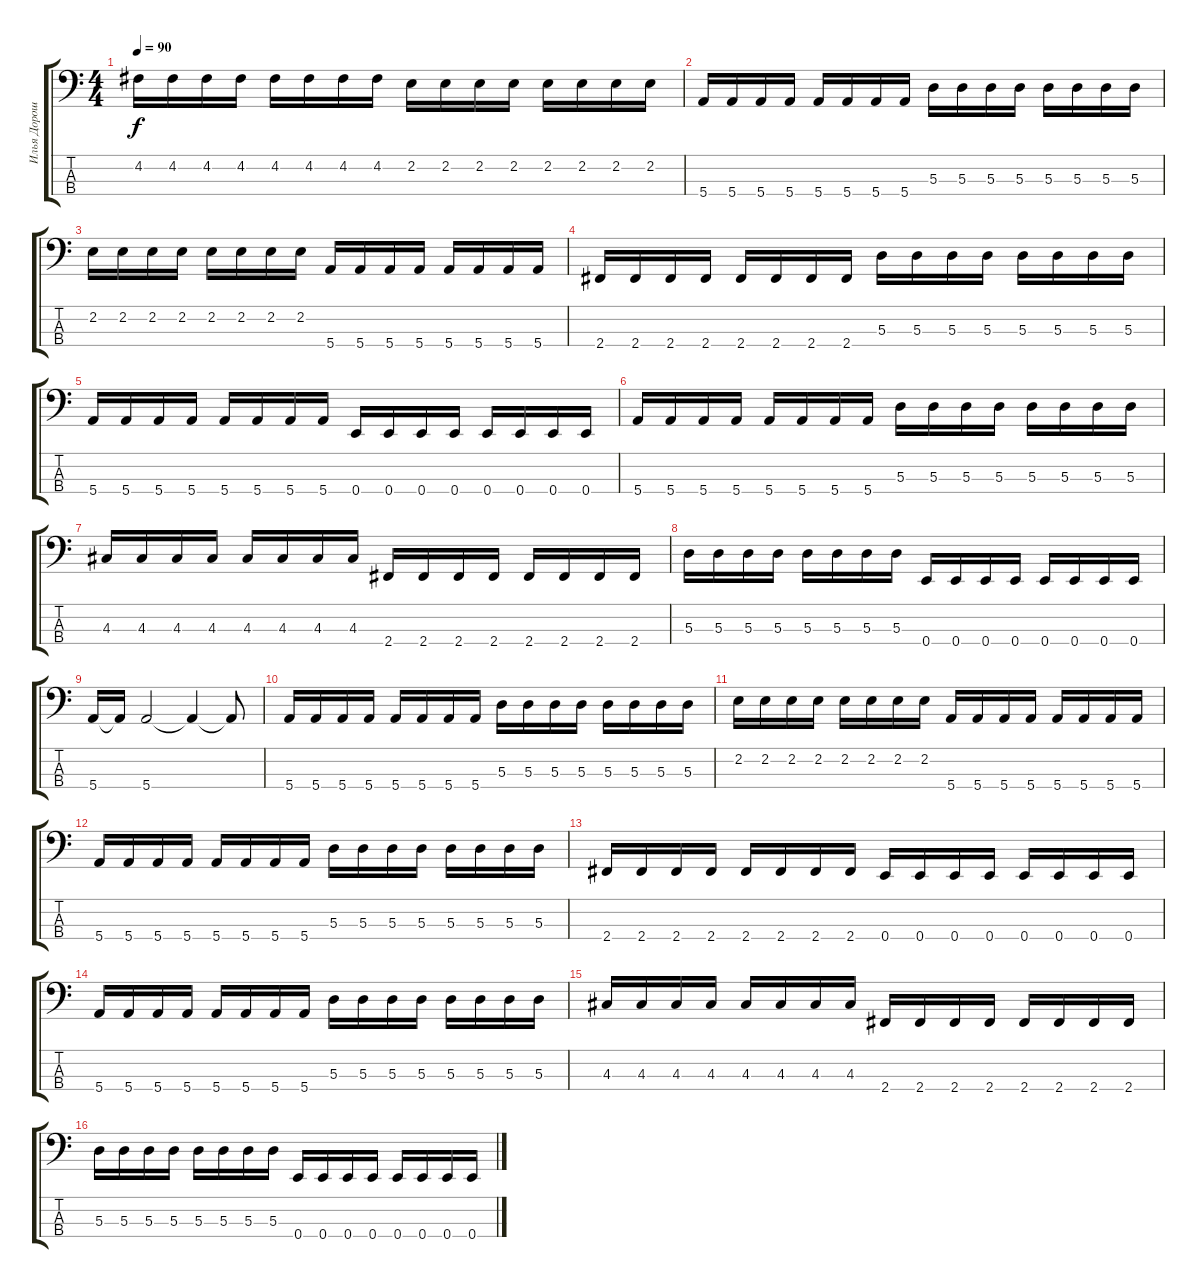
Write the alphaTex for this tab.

\track ("Илья Дорошенико" "Илья Дорош") {instrument electricbassfinger}
\staff {score tabs}
\tuning (G2 D2 A1 E1) {hide}
\ts (4 4)
\tempo 90
\clef f4
\ks c
4.2.16{dy f} 4.2.16 4.2.16 4.2.16 4.2.16 4.2.16 4.2.16 4.2.16 2.2.16 2.2.16 2.2.16 2.2.16 2.2.16 2.2.16 2.2.16 2.2.16 |
5.4.16 5.4.16 5.4.16 5.4.16 5.4.16 5.4.16 5.4.16 5.4.16 5.3.16 5.3.16 5.3.16 5.3.16 5.3.16 5.3.16 5.3.16 5.3.16 |
2.2.16 2.2.16 2.2.16 2.2.16 2.2.16 2.2.16 2.2.16 2.2.16 5.4.16 5.4.16 5.4.16 5.4.16 5.4.16 5.4.16 5.4.16 5.4.16 |
2.4.16 2.4.16 2.4.16 2.4.16 2.4.16 2.4.16 2.4.16 2.4.16 5.3.16 5.3.16 5.3.16 5.3.16 5.3.16 5.3.16 5.3.16 5.3.16 |
5.4.16 5.4.16 5.4.16 5.4.16 5.4.16 5.4.16 5.4.16 5.4.16 0.4.16 0.4.16 0.4.16 0.4.16 0.4.16 0.4.16 0.4.16 0.4.16 |
5.4.16 5.4.16 5.4.16 5.4.16 5.4.16 5.4.16 5.4.16 5.4.16 5.3.16 5.3.16 5.3.16 5.3.16 5.3.16 5.3.16 5.3.16 5.3.16 |
4.3.16 4.3.16 4.3.16 4.3.16 4.3.16 4.3.16 4.3.16 4.3.16 2.4.16 2.4.16 2.4.16 2.4.16 2.4.16 2.4.16 2.4.16 2.4.16 |
5.3.16 5.3.16 5.3.16 5.3.16 5.3.16 5.3.16 5.3.16 5.3.16 0.4.16 0.4.16 0.4.16 0.4.16 0.4.16 0.4.16 0.4.16 0.4.16 |
5.4.16 5.4{t}.16 5.4.2 5.4{t}.4 5.4{t}.8 |
5.4.16 5.4.16 5.4.16 5.4.16 5.4.16 5.4.16 5.4.16 5.4.16 5.3.16 5.3.16 5.3.16 5.3.16 5.3.16 5.3.16 5.3.16 5.3.16 |
2.2.16 2.2.16 2.2.16 2.2.16 2.2.16 2.2.16 2.2.16 2.2.16 5.4.16 5.4.16 5.4.16 5.4.16 5.4.16 5.4.16 5.4.16 5.4.16 |
5.4.16 5.4.16 5.4.16 5.4.16 5.4.16 5.4.16 5.4.16 5.4.16 5.3.16 5.3.16 5.3.16 5.3.16 5.3.16 5.3.16 5.3.16 5.3.16 |
2.4.16 2.4.16 2.4.16 2.4.16 2.4.16 2.4.16 2.4.16 2.4.16 0.4.16 0.4.16 0.4.16 0.4.16 0.4.16 0.4.16 0.4.16 0.4.16 |
5.4.16 5.4.16 5.4.16 5.4.16 5.4.16 5.4.16 5.4.16 5.4.16 5.3.16 5.3.16 5.3.16 5.3.16 5.3.16 5.3.16 5.3.16 5.3.16 |
4.3.16 4.3.16 4.3.16 4.3.16 4.3.16 4.3.16 4.3.16 4.3.16 2.4.16 2.4.16 2.4.16 2.4.16 2.4.16 2.4.16 2.4.16 2.4.16 |
5.3.16 5.3.16 5.3.16 5.3.16 5.3.16 5.3.16 5.3.16 5.3.16 0.4.16 0.4.16 0.4.16 0.4.16 0.4.16 0.4.16 0.4.16 0.4.16
